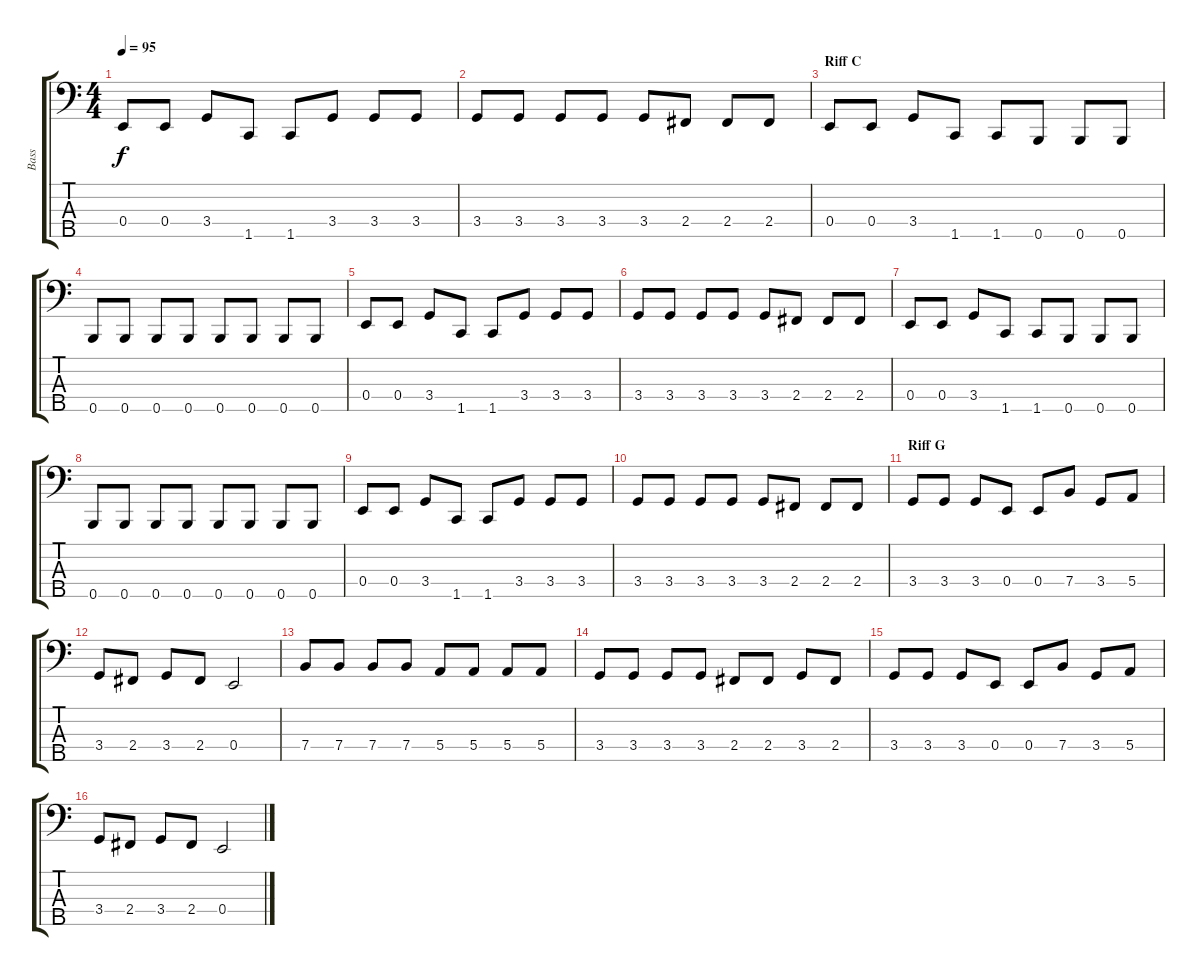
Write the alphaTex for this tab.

\track ("Bass" "Bass") {instrument electricbasspick}
\staff {score tabs}
\tuning (G2 D2 A1 E1 B0) {hide}
\ts (4 4)
\tempo 95
\clef f4
\ks c
0.4.8{dy f} 0.4.8 3.4.8 1.5.8 1.5.8 3.4.8 3.4.8 3.4.8 |
3.4.8 3.4.8 3.4.8 3.4.8 3.4.8 2.4.8 2.4.8 2.4.8 |
\section ("" "Riff C")
0.4.8 0.4.8 3.4.8 1.5.8 1.5.8 0.5.8 0.5.8 0.5.8 |
0.5.8 0.5.8 0.5.8 0.5.8 0.5.8 0.5.8 0.5.8 0.5.8 |
0.4.8 0.4.8 3.4.8 1.5.8 1.5.8 3.4.8 3.4.8 3.4.8 |
3.4.8 3.4.8 3.4.8 3.4.8 3.4.8 2.4.8 2.4.8 2.4.8 |
0.4.8 0.4.8 3.4.8 1.5.8 1.5.8 0.5.8 0.5.8 0.5.8 |
0.5.8 0.5.8 0.5.8 0.5.8 0.5.8 0.5.8 0.5.8 0.5.8 |
0.4.8 0.4.8 3.4.8 1.5.8 1.5.8 3.4.8 3.4.8 3.4.8 |
3.4.8 3.4.8 3.4.8 3.4.8 3.4.8 2.4.8 2.4.8 2.4.8 |
\section ("" "Riff G")
3.4.8 3.4.8 3.4.8 0.4.8 0.4.8 7.4.8 3.4.8 5.4.8 |
3.4.8 2.4.8 3.4.8 2.4.8 0.4.2 |
7.4.8 7.4.8 7.4.8 7.4.8 5.4.8 5.4.8 5.4.8 5.4.8 |
3.4.8 3.4.8 3.4.8 3.4.8 2.4.8 2.4.8 3.4.8 2.4.8 |
3.4.8 3.4.8 3.4.8 0.4.8 0.4.8 7.4.8 3.4.8 5.4.8 |
3.4.8 2.4.8 3.4.8 2.4.8 0.4.2
